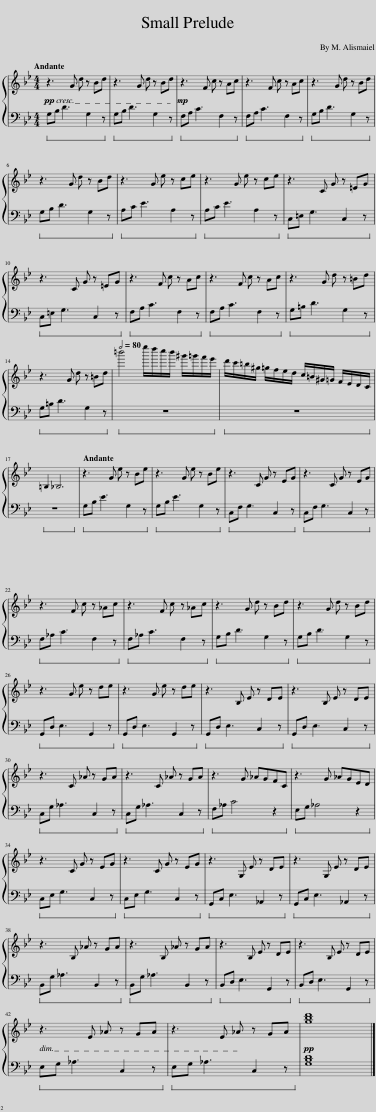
X:1
%%score { 1 | 2 }
L:1/8
Q:1/4=92
M:4/4
I:linebreak $
K:Bb
V:1 treble
V:2 bass
V:1
!pp! z3 G d z Bd | z3 G d z Bd |!mp! z3 F c z Ac | z3 F c z Ac | z3 G d z Bd |$ %5
 z3 G d z Bd | z3 G e z ce | z3 G e z ce | z3 C G z =EG |$ z3 C G z =EG | %10
 z3 F c z Ac | z3 F c z Ac | z3 G d z =Bd |$ z3 G d z =Bd |[Q:1/2=80] =b'4 e''/d''/c''/b'/ ^g'/=g'/f'/e'/ | %15
 d'/c'/=b/^g/ =g/f/e/d/ c/=B/^G/=G/ F/E/D/C/ |$ =B,2 _B,6 |[Q:1/4=92] z3 G e z Be | z3 G e z Be | z3 C G z EG | %20
 z3 C G z EG |$ z3 F c z _Ac | z3 F c z _Ac | z3 G d z Bd | z3 G d z Bd |$ %25
 z3 G e z de | z3 G e z de | z3 B, E z DE | z3 B, E z DE |$ z3 C _A z GA | %30
 z3 C _A z GA | z3 G _AGFC | z3 G _AGED |$ z3 C G z EG | z3 C G z EG | %35
 z3 G, E z DE | z3 G, E z DE |$ z3 B, _A z GA | z3 B, _A z GA | z3 B, E z DE | %40
 z3 B, E z DE |$ z3 E _A z GA | z3 E _A z GA |!pp! [gbd']8 |] %44
V:2
!ped! G,B, D3 G,2 z!ped-up! |!ped! G,B, D3 G,2 z!ped-up! |!ped! F,A, C3 F,2 z!ped-up! |!ped! F,A, C3 F,2 z!ped-up! |!ped! G,B, D3 G,2 z!ped-up! |$ %5
!ped! G,B, D3 G,2 z!ped-up! |!ped! A,C E3 A,2 z!ped-up! |!ped! A,C E3 A,2 z!ped-up! |!ped! C,=E, G,3 C,2 z!ped-up! |$!ped! C,=E, G,3 C,2 z!ped-up! | %10
!ped! F,A, C3 F,2 z!ped-up! |!ped! F,A, C3 F,2 z!ped-up! |!ped! G,=B, D3 G,2 z!ped-up! |$!ped! G,=B, D3 G,2 z!ped-up! |!ped! z8!ped-up! | %15
!ped! z8!ped-up! |$!ped! z8!ped-up! |!ped! G,B, E3 G,2 z!ped-up! |!ped! G,B, E3 G,2 z!ped-up! |!ped! C,F, G,3 C,2 z!ped-up! | %20
!ped! C,F, G,3 C,2 z!ped-up! |$!ped! F,_A, C3 F,2 z!ped-up! |!ped! F,_A, C3 F,2 z!ped-up! |!ped! G,B, D3 G,2 z!ped-up! |!ped! G,B, D3 G,2 z!ped-up! |$ %25
!ped! G,,D, E,3 G,,2 z!ped-up! |!ped! G,,D, E,3 G,,2 z!ped-up! |!ped! G,,D, E,3 C,2 z!ped-up! |!ped! G,,D, E,3 C,2 z!ped-up! |$!ped! C,G, _A,3 C,2 z!ped-up! | %30
!ped! C,G, _A,3 C,2 z!ped-up! |!ped! F,_A, C4 z2!ped-up! |!ped! E,G, _A,4 z2!ped-up! |$!ped! C,E, G,3 C,2 z!ped-up! |!ped! C,E, G,3 C,2 z!ped-up! | %35
!ped! G,,C, E,3 _A,,2 z!ped-up! |!ped! G,,C, E,3 _A,,2 z!ped-up! |$!ped! B,,G, _A,3 B,,2 z!ped-up! |!ped! B,,G, _A,3 B,,2 z!ped-up! |!ped! B,,D, E,3 G,,2 z!ped-up! | %40
!ped! B,,D, E,3 G,,2 z!ped-up! |$!ped! E,G, _A,3 C,2 z!ped-up! |!ped! E,G, _A,3 C,2 z!ped-up! | [G,B,D]8 |] %44
